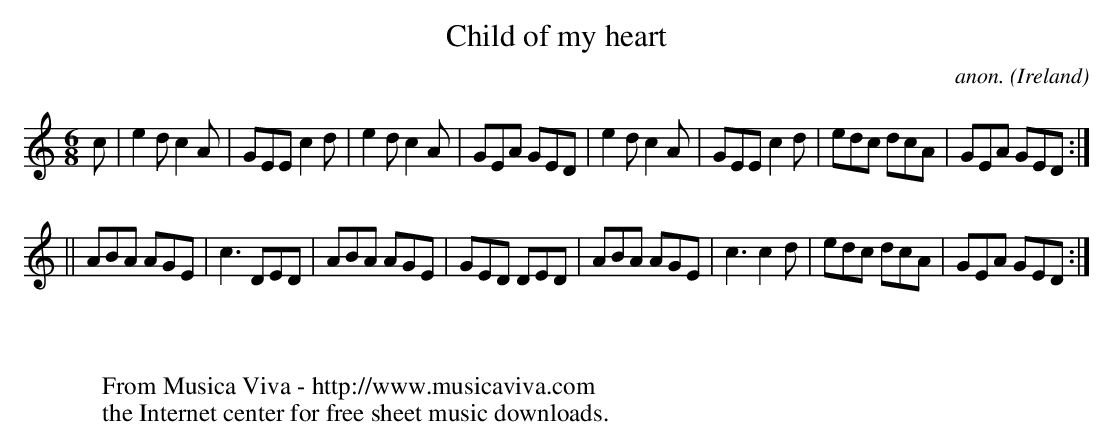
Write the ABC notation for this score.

X:1
T:Child of my heart
C:anon.
O:Ireland
M:6/8
L:1/8
K:C
c|e2d c2A|GEE c2d|e2d c2A|GEA GED|e2d c2A|GEE c2d|edc dcA|GEA GED:|
||ABA AGE|c3 DED|ABA AGE|GED DED|ABA AGE|c3 c2d|edc dcA|GEA GED:|
W:
W:
W:  From Musica Viva - http://www.musicaviva.com
W:  the Internet center for free sheet music downloads.
